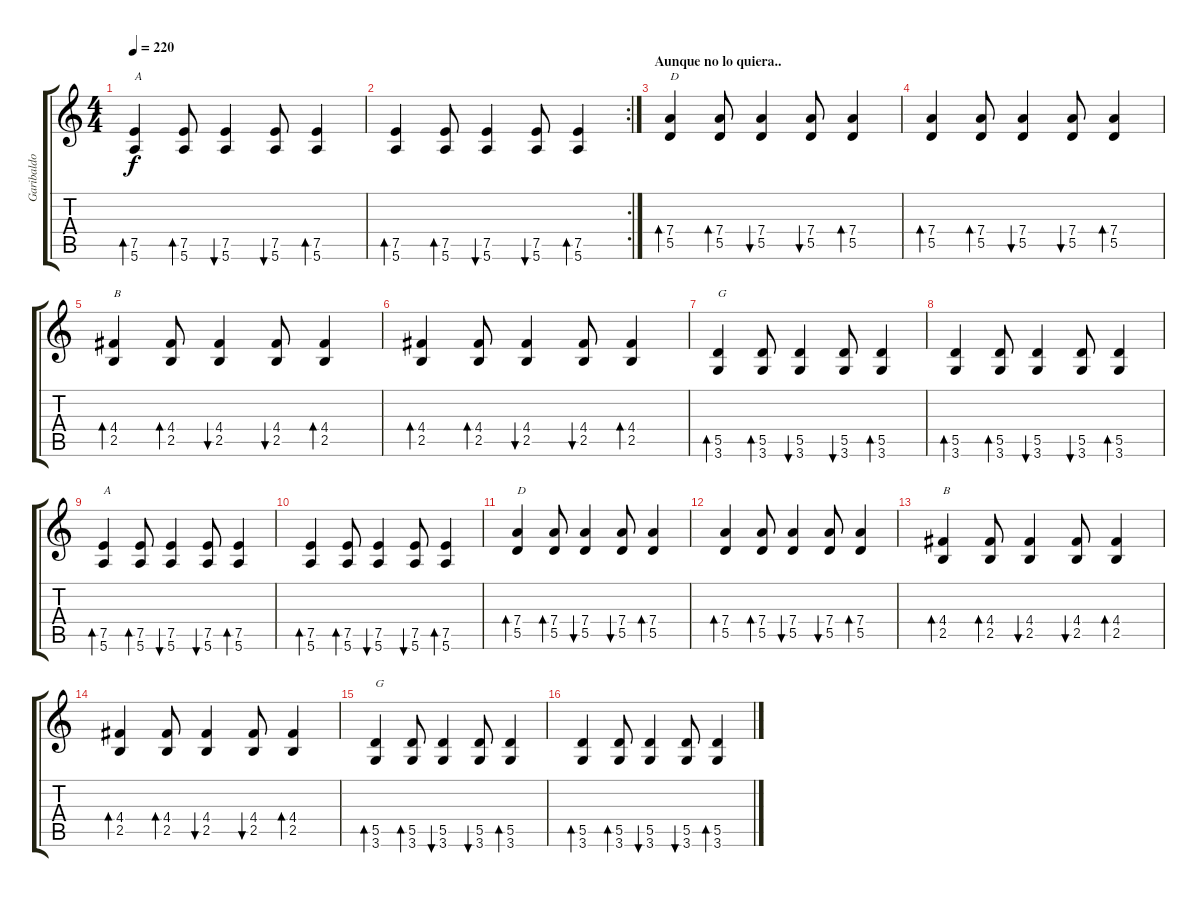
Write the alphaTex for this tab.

\track ("Garibaldo Luis (solo)" "Garibaldo ") {instrument distortionguitar}
\staff {score tabs}
\tuning (E4 B3 G3 D3 A2 E2) {hide}
\ts (4 4)
\tempo 220
\clef g2
\ks c
(7.5 5.6).4{bd 60 txt "A" dy f} (7.5 5.6).8{bd 60} (7.5 5.6).4{bu 60} (7.5 5.6).8{bu 60} (7.5 5.6).4{bd 60} |
\rc 2
(7.5 5.6).4{bd 60} (7.5 5.6).8{bd 60} (7.5 5.6).4{bu 60} (7.5 5.6).8{bu 60} (7.5 5.6).4{bd 60} |
\section ("" "Aunque no lo quiera..")
(7.4 5.5).4{bd 60 txt "D"} (7.4 5.5).8{bd 60} (7.4 5.5).4{bu 60} (7.4 5.5).8{bu 60} (7.4 5.5).4{bd 60} |
(7.4 5.5).4{bd 60} (7.4 5.5).8{bd 60} (7.4 5.5).4{bu 60} (7.4 5.5).8{bu 60} (7.4 5.5).4{bd 60} |
(4.4 2.5).4{bd 60 txt "B"} (4.4 2.5).8{bd 60} (4.4 2.5).4{bu 60} (4.4 2.5).8{bu 60} (4.4 2.5).4{bd 60} |
(4.4 2.5).4{bd 60} (4.4 2.5).8{bd 60} (4.4 2.5).4{bu 60} (4.4 2.5).8{bu 60} (4.4 2.5).4{bd 60} |
(5.5 3.6).4{bd 60 txt "G"} (5.5 3.6).8{bd 60} (5.5 3.6).4{bu 60} (5.5 3.6).8{bu 60} (5.5 3.6).4{bd 60} |
(5.5 3.6).4{bd 60} (5.5 3.6).8{bd 60} (5.5 3.6).4{bu 60} (5.5 3.6).8{bu 60} (5.5 3.6).4{bd 60} |
(7.5 5.6).4{bd 60 txt "A"} (7.5 5.6).8{bd 60} (7.5 5.6).4{bu 60} (7.5 5.6).8{bu 60} (7.5 5.6).4{bd 60} |
(7.5 5.6).4{bd 60} (7.5 5.6).8{bd 60} (7.5 5.6).4{bu 60} (7.5 5.6).8{bu 60} (7.5 5.6).4{bd 60} |
(7.4 5.5).4{bd 60 txt "D"} (7.4 5.5).8{bd 60} (7.4 5.5).4{bu 60} (7.4 5.5).8{bu 60} (7.4 5.5).4{bd 60} |
(7.4 5.5).4{bd 60} (7.4 5.5).8{bd 60} (7.4 5.5).4{bu 60} (7.4 5.5).8{bu 60} (7.4 5.5).4{bd 60} |
(4.4 2.5).4{bd 60 txt "B"} (4.4 2.5).8{bd 60} (4.4 2.5).4{bu 60} (4.4 2.5).8{bu 60} (4.4 2.5).4{bd 60} |
(4.4 2.5).4{bd 60} (4.4 2.5).8{bd 60} (4.4 2.5).4{bu 60} (4.4 2.5).8{bu 60} (4.4 2.5).4{bd 60} |
(5.5 3.6).4{bd 60 txt "G" volume 0} (5.5 3.6).8{bd 60} (5.5 3.6).4{bu 60} (5.5 3.6).8{bu 60} (5.5 3.6).4{bd 60} |
(5.5 3.6).4{bd 60} (5.5 3.6).8{bd 60} (5.5 3.6).4{bu 60} (5.5 3.6).8{bu 60} (5.5 3.6).4{bd 60}
